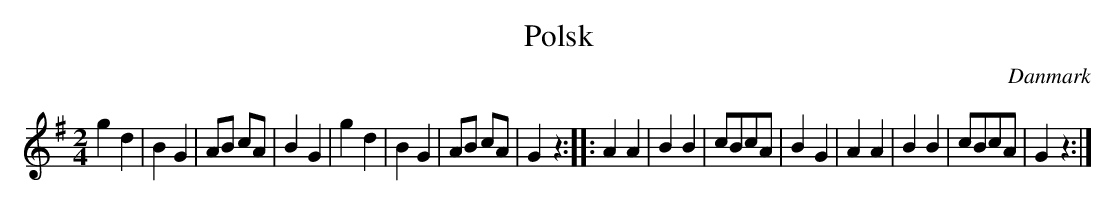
X:1
T: Polsk
O:Danmark
M: 2/4
L: 1/4
K: G
g d|B G|A/B/ c/A/|B G|g d|B G|A/B/ c/A/|G z:|\
|:A A|B B|c/B/c/A/|B G|A A|B B|c/B/c/A/|G z:|
